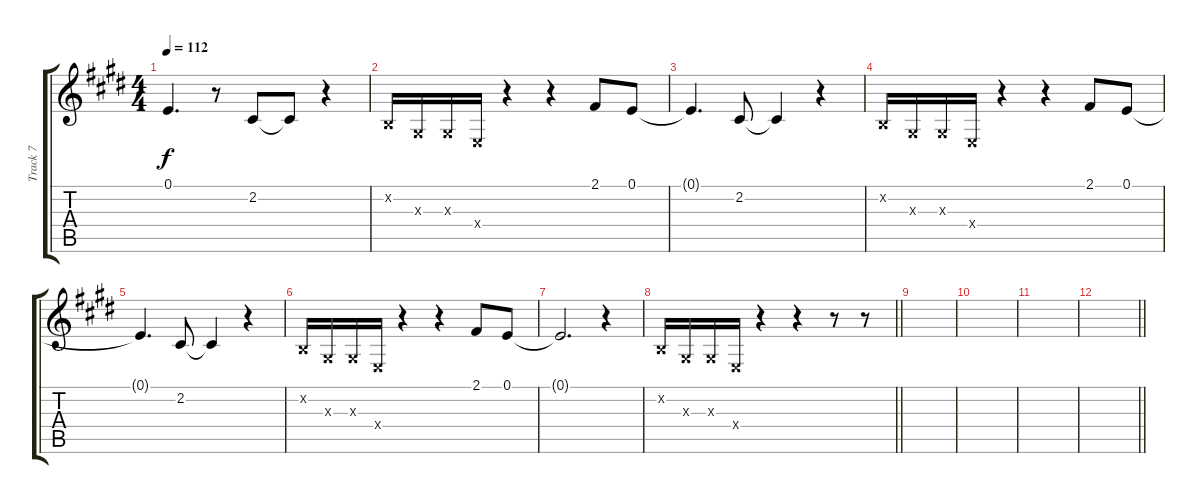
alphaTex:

\track ("Track 7" "Track 7") {instrument altosax}
\staff {score tabs}
\tuning (E4 B3 G3 D3 A2 E2) {hide}
\ts (4 4)
\tempo 112
\clef g2
\ks e
0.1{t}.4{d dy f} r.8 2.2.8 2.2{t}.8 r.4 |
0.2{x}.16 1.3{x}.16 1.3{x}.16 2.4{x}.16 r.4 r.4 2.1.8 0.1.8 |
0.1{t}.4{d} 2.2.8 2.2{t}.4 r.4 |
0.2{x}.16 1.3{x}.16 1.3{x}.16 2.4{x}.16 r.4 r.4 2.1.8 0.1.8 |
0.1{t}.4{d} 2.2.8 2.2{t}.4 r.4 |
0.2{x}.16 1.3{x}.16 1.3{x}.16 2.4{x}.16 r.4 r.4 2.1.8 0.1.8 |
0.1{t}.2{d} r.4 |
\barLineRight lightlight
0.2{x}.16 1.3{x}.16 1.3{x}.16 2.4{x}.16 r.4 r.4 r.8 r.8 |
|
|
|
\barLineRight lightlight
